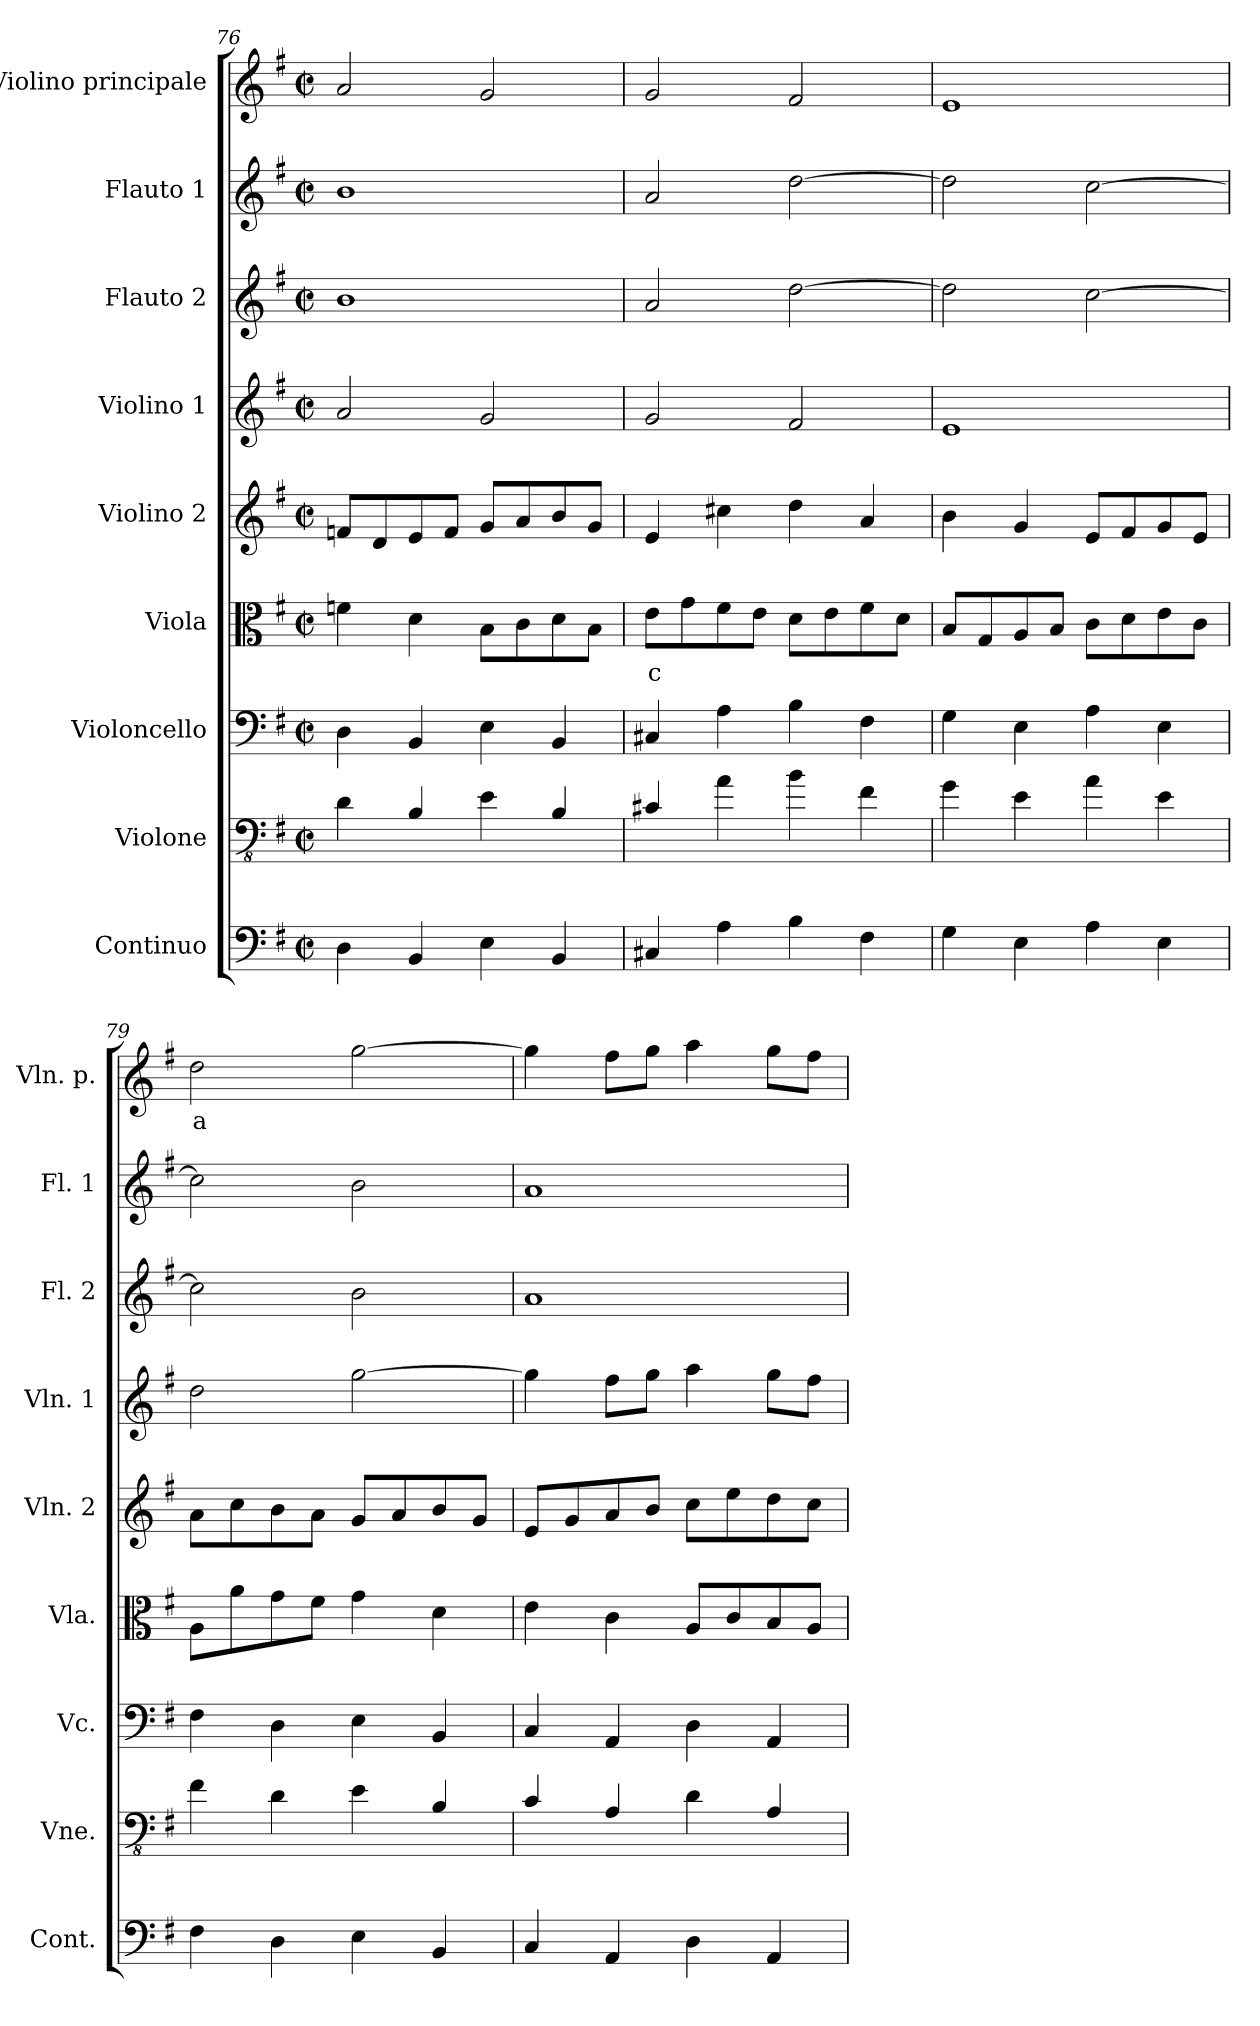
**kern	**kern	**kern	**kern	**text	**kern	**kern	**kern	**kern	**kern	**text
*part9	*part8	*part7	*part6	*part6	*part5	*part4	*part3	*part2	*part1	*part1
*staff9	*staff8	*staff7	*staff6	*staff6	*staff5	*staff4	*staff3	*staff2	*staff1	*staff1
*I"Continuo	*I"Violone	*I"Violoncello	*I"Viola	*	*I"Violino 2	*I"Violino 1	*I"Flauto 2	*I"Flauto 1	*I"Violino principale	*
*I'Cont.	*I'Vne.	*I'Vc.	*I'Vla.	*	*I'Vln. 2	*I'Vln. 1	*I'Fl. 2	*I'Fl. 1	*I'Vln. p.	*
*clefF4	*clefFv4	*clefF4	*clefC3	*	*clefG2	*clefG2	*clefG2	*clefG2	*clefG2	*
*	*ITrd7c12	*	*	*	*	*	*	*	*	*
*k[f#]	*k[f#]	*k[f#]	*k[f#]	*	*k[f#]	*k[f#]	*k[f#]	*k[f#]	*k[f#]	*
*M2/2	*M2/2	*M2/2	*M2/2	*	*M2/2	*M2/2	*M2/2	*M2/2	*M2/2	*
*met(c|)	*met(c|)	*met(c|)	*met(c|)	*	*met(c|)	*met(c|)	*met(c|)	*met(c|)	*met(c|)	*
=76	=76	=76	=76	=76	=76	=76	=76	=76	=76	=76
4D\	4DD\	4D\	4fn\	.	8fn/L	2a/	1b	1b	2a/	.
.	.	.	.	.	8d/	.	.	.	.	.
4BB/	4BBB/	4BB/	4d\	.	8e/	.	.	.	.	.
.	.	.	.	.	8f/J	.	.	.	.	.
4E\	4EE\	4E\	8B\L	.	8g/L	2g/	.	.	2g/	.
.	.	.	8c\	.	8a/	.	.	.	.	.
4BB/	4BBB/	4BB/	8d\	.	8b/	.	.	.	.	.
.	.	.	8B\J	.	8g/J	.	.	.	.	.
=77	=77	=77	=77	=77	=77	=77	=77	=77	=77	=77
!	!	!	!	!LO:LY:color=#FF0000	!	!	!	!	!	!
4C#X/	4CC#X/	4C#X/	8e\L	c	4e/	2g/	2a/	2a/	2g/	.
.	.	.	8g\	.	.	.	.	.	.	.
4A\	4AA\	4A\	8f#\	.	4cc#X\	.	.	.	.	.
.	.	.	8e\J	.	.	.	.	.	.	.
4B\	4BB\	4B\	8d\L	.	4dd\	2f#/	[2dd\	[2dd\	2f#/	.
.	.	.	8e\	.	.	.	.	.	.	.
4F#\	4FF#\	4F#\	8f#\	.	4a/	.	.	.	.	.
.	.	.	8d\J	.	.	.	.	.	.	.
=78	=78	=78	=78	=78	=78	=78	=78	=78	=78	=78
4G\	4GG\	4G\	8B/L	.	4b\	1e	2dd\]	2dd\]	1e	.
.	.	.	8G/	.	.	.	.	.	.	.
4E\	4EE\	4E\	8A/	.	4g/	.	.	.	.	.
.	.	.	8B/J	.	.	.	.	.	.	.
4A\	4AA\	4A\	8c\L	.	8e/L	.	[2cc\	[2cc\	.	.
.	.	.	8d\	.	8f#/	.	.	.	.	.
4E\	4EE\	4E\	8e\	.	8g/	.	.	.	.	.
.	.	.	8c\J	.	8e/J	.	.	.	.	.
=79	=79	=79	=79	=79	=79	=79	=79	=79	=79	=79
!	!	!	!	!	!	!	!	!	!	!LO:LY:color=#FF0000
4F#\	4FF#\	4F#\	8A\L	.	8a\L	2dd\	2cc\]	2cc\]	2dd\	a
.	.	.	8a\	.	8cc\	.	.	.	.	.
4D\	4DD\	4D\	8g\	.	8b\	.	.	.	.	.
.	.	.	8f#\J	.	8a\J	.	.	.	.	.
4E\	4EE\	4E\	4g\	.	8g/L	[2gg\	2b\	2b\	[2gg\	.
.	.	.	.	.	8a/	.	.	.	.	.
4BB/	4BBB/	4BB/	4d\	.	8b/	.	.	.	.	.
.	.	.	.	.	8g/J	.	.	.	.	.
=80	=80	=80	=80	=80	=80	=80	=80	=80	=80	=80
4C/	4CC/	4C/	4e\	.	8e/L	4gg\]	1a	1a	4gg\]	.
.	.	.	.	.	8g/	.	.	.	.	.
4AA/	4AAA/	4AA/	4c\	.	8a/	8ff#\L	.	.	8ff#\L	.
.	.	.	.	.	8b/J	8gg\J	.	.	8gg\J	.
4D\	4DD\	4D\	8A/L	.	8cc\L	4aa\	.	.	4aa\	.
.	.	.	8c/	.	8ee\	.	.	.	.	.
4AA/	4AAA/	4AA/	8B/	.	8dd\	8gg\L	.	.	8gg\L	.
.	.	.	8A/J	.	8cc\J	8ff#\J	.	.	8ff#\J	.
=	=	=	=	=	=	=	=	=	=	=
*-	*-	*-	*-	*-	*-	*-	*-	*-	*-	*-
